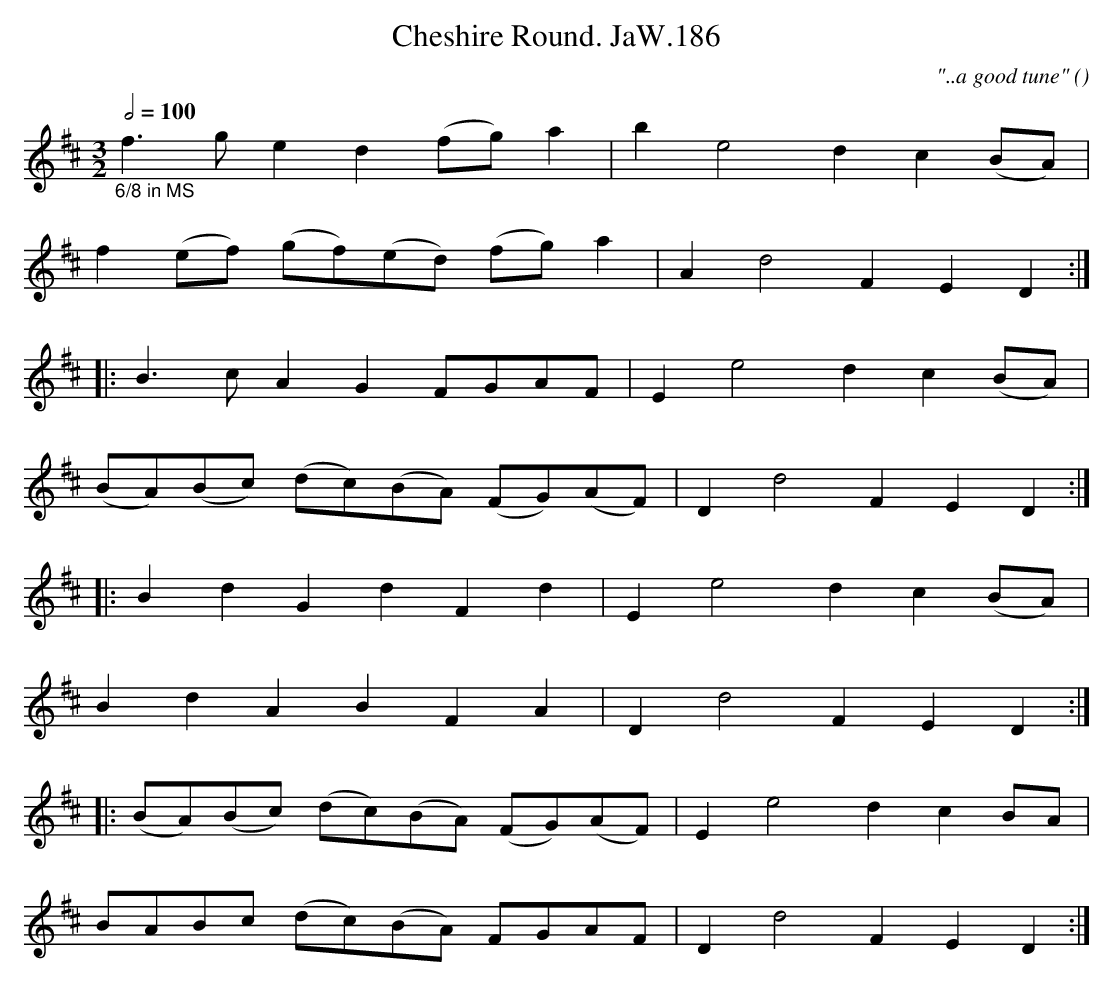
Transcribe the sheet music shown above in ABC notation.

X:1
T:Cheshire Round. JaW.186
M:3/2
L:1/8
Q:1/2=100
C:"..a good tune"
O:
K:D
"_6/8 in MS"f3g e2d2 (fg)a2|b2e4d2 c2(BA)|
f2(ef) (gf)(ed) (fg)a2|A2d4F2 E2D2:|
|:B3c A2G2 FGAF|E2e4d2 c2(BA)|
(BA)(Bc) (dc)(BA) (FG)(AF)|D2d4F2 E2D2:|
|:B2d2 G2d2 F2d2|E2e4d2 c2(BA)|
B2d2 A2B2 F2A2|D2d4F2 E2D2:|
|:(BA)(Bc) (dc)(BA) (FG)(AF)|E2e4d2 c2BA|
BABc (dc)(BA) FGAF|D2d4F2 E2D2:|
